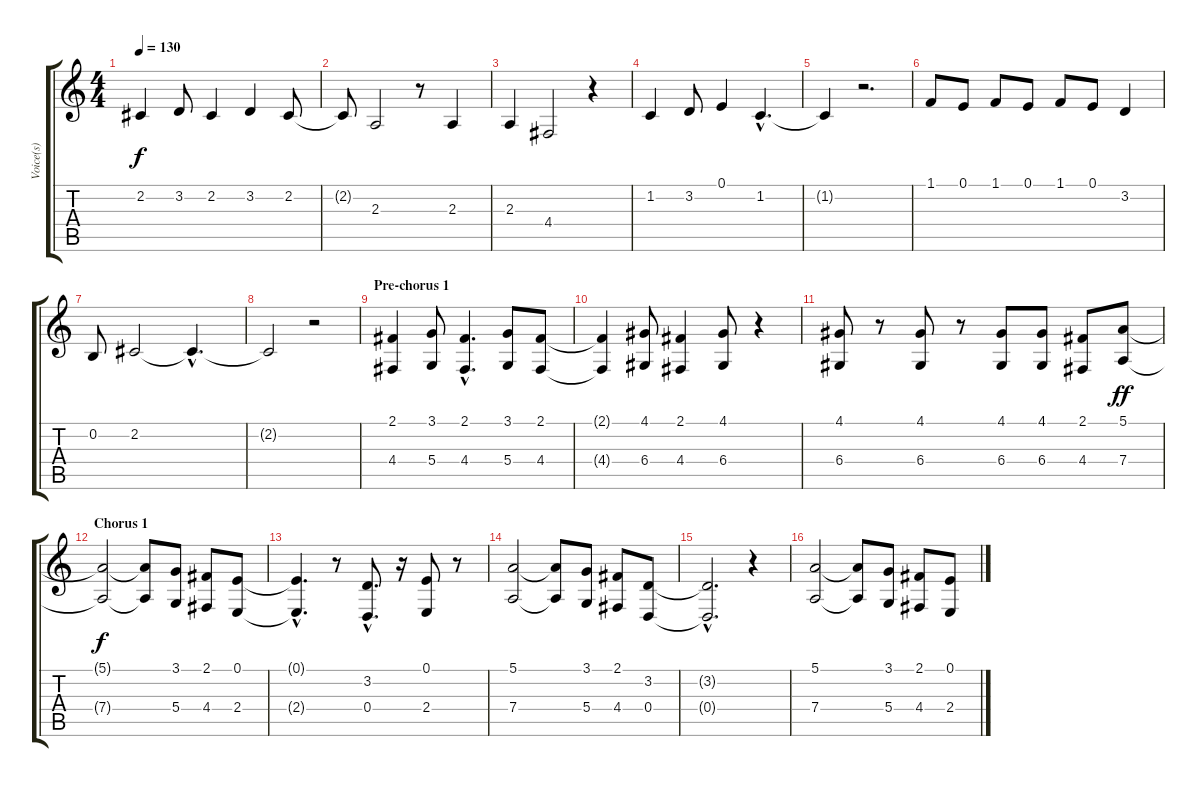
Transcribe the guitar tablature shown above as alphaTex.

\track ("Voice(s)" "Voice(s)") {instrument clarinet}
\staff {score tabs}
\tuning (E4 B3 G3 D3 A2 E2) {hide}
\ts (4 4)
\tempo 130
\clef g2
\ks c
2.2.4{dy f} 3.2.8 2.2.4 3.2.4 2.2.8 |
2.2{t}.8 2.3.2 r.8 2.3.4 |
2.3.4 4.4.2 r.4 |
1.2.4 3.2.8 0.1.4 1.2{hac}.4{d} |
1.2{t}.4 r.2{d} |
1.1.8 0.1.8 1.1.8 0.1.8 1.1.8 0.1.8 3.2.4 |
0.2.8 2.2.2 2.2{hac t}.4{d} |
2.2{t}.2 r.2 |
\section ("" "Pre-chorus 1")
(2.1 4.4).4 (3.1 5.4).8 (2.1{hac} 4.4{hac}).4{d} (3.1 5.4).8 (2.1 4.4).8 |
(2.1{t} 4.4{t}).4 (4.1 6.4).8 (2.1 4.4).4 (4.1 6.4).8 r.4 |
(4.1 6.4).8 r.8 (4.1 6.4).8 r.8 (4.1 6.4).8 (4.1 6.4).8 (2.1 4.4).8 (5.1 7.4).8{dy ff} |
\section ("" "Chorus 1")
(5.1{t} 7.4{t}).2{dy f} (5.1{t} 7.4{t}).8 (3.1 5.4).8 (2.1 4.4).8 (0.1 2.4).8 |
(0.1{hac t} 2.4{hac t}).4{d} r.8 (3.2{hac} 0.4{hac}).8{d} r.16 (0.1 2.4).8 r.8 |
(5.1 7.4).2 (5.1{t} 7.4{t}).8 (3.1 5.4).8 (2.1 4.4).8 (3.2 0.4).8 |
(3.2{hac t} 0.4{hac t}).2{d} r.4 |
(5.1 7.4).2 (5.1{t} 7.4{t}).8 (3.1 5.4).8 (2.1 4.4).8 (0.1 2.4).8
